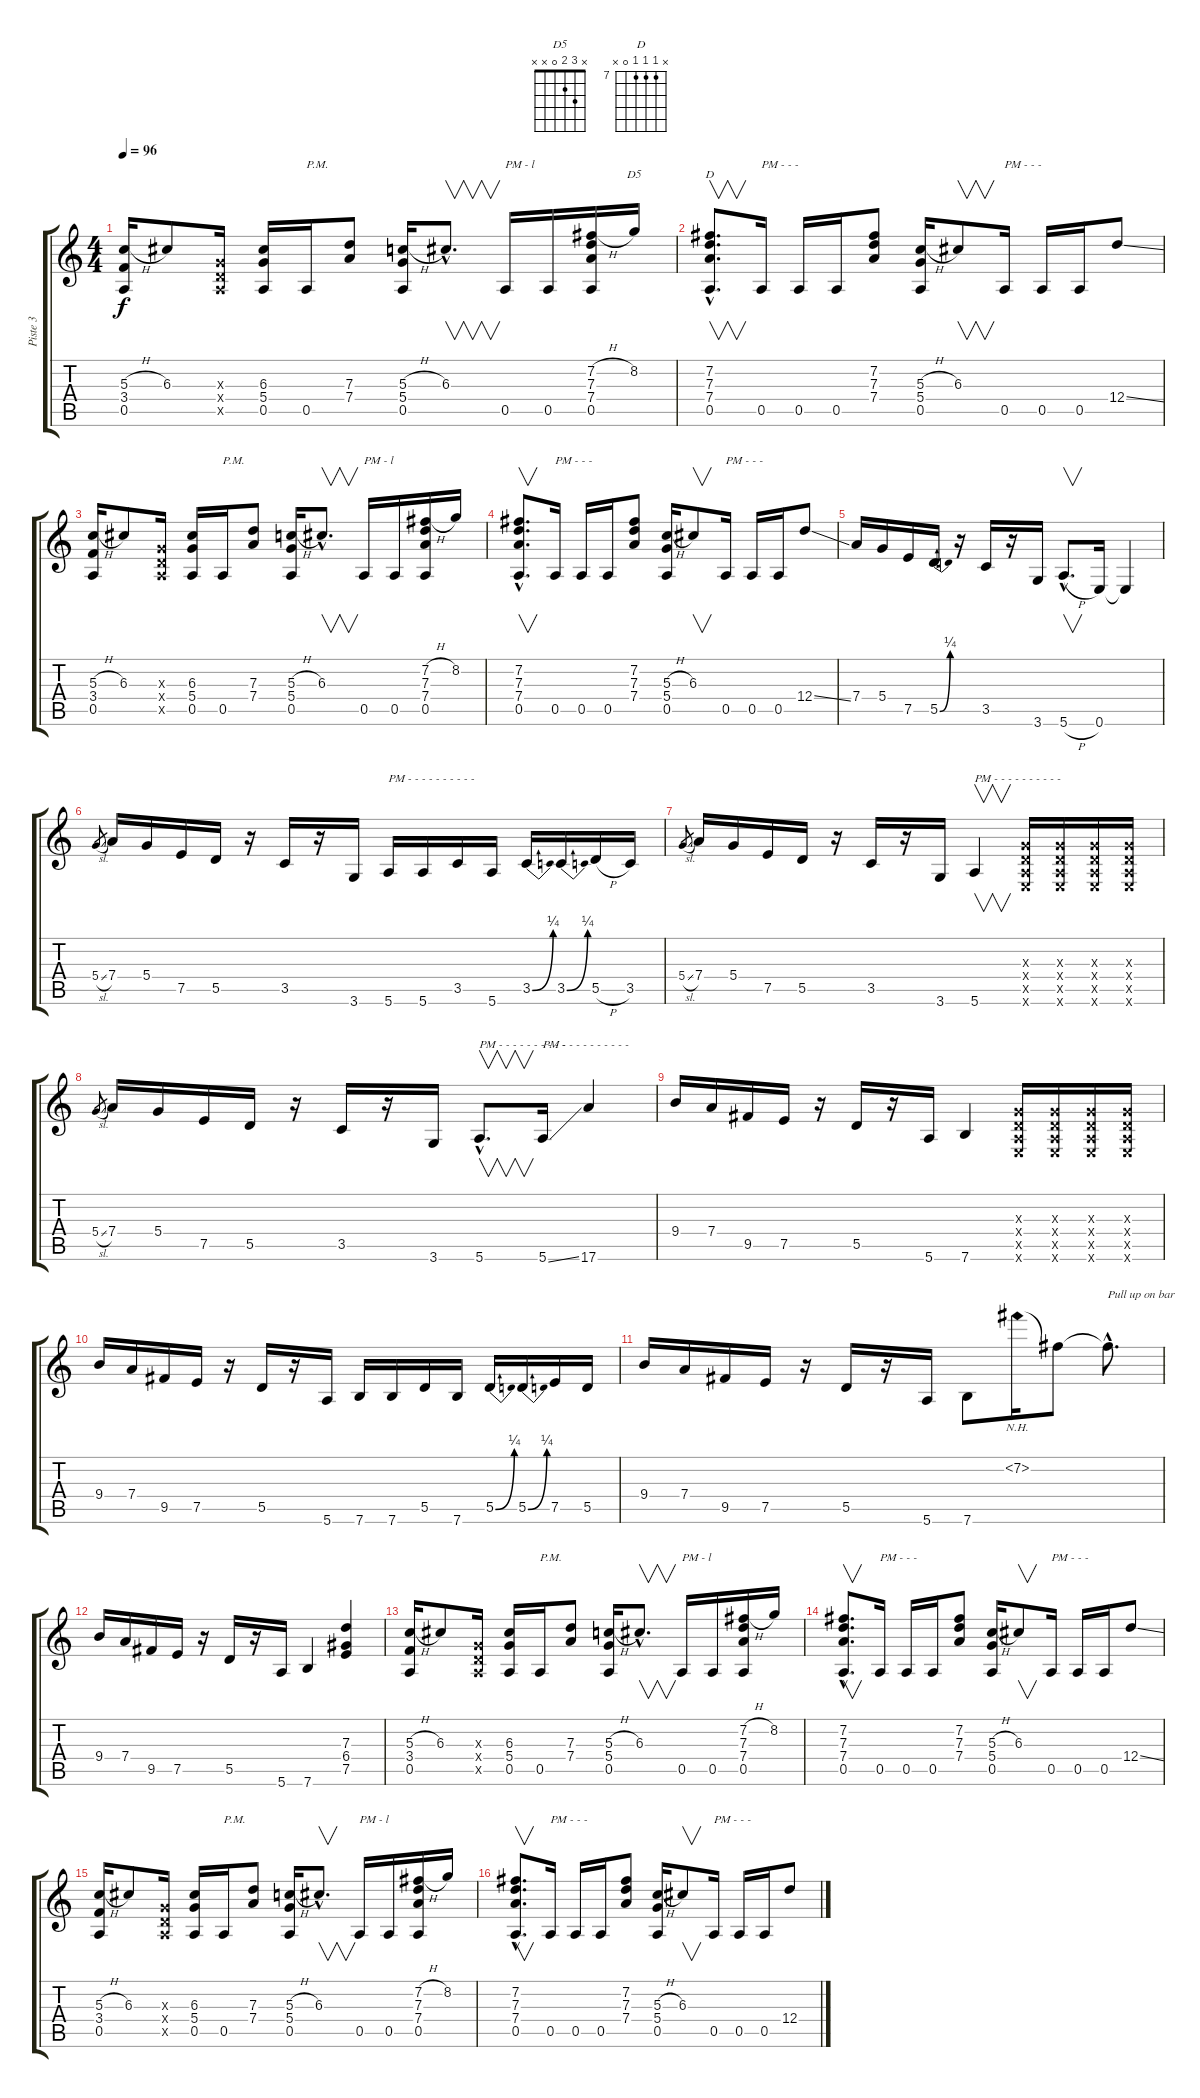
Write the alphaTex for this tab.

\track ("Piste 3" "Piste 3") {instrument distortionguitar}
\staff {score tabs}
\tuning (E4 B3 G3 D3 A2 E2) {hide}
\chord ("D5" x 3 2 0 x x)
\chord ("D" x 7 7 7 0 x) {firstfret 7}
\ts (4 4)
\tempo 96
\clef g2
\ks c
(5.3{h} 3.4 0.5).16{dy f} 6.3.8 (0.3{x} 0.4{x} 0.5{x}).16 (6.3 5.4 0.5).16 0.5.16{txt "P.M."} (7.3 7.4).8 (5.3{h} 5.4 0.5).16 6.3{hac}.8{v d} 0.5.16{txt "PM - l"} 0.5.16 (7.2{h} 7.3 7.4 0.5).16 8.2.16{ch "D5"} |
(7.2{hac} 7.3{hac} 7.4{hac} 0.5{hac}).8{v d ch "D"} 0.5.16{txt "PM - - - "} 0.5.16 0.5.16 (7.2 7.3 7.4).8 (5.3{h} 5.4 0.5).16 6.3.8{v} 0.5.16{txt "PM - - - "} 0.5.16 0.5.16 12.4{ss}.8 |
(5.3{h} 3.4 0.5).16 6.3.8 (0.3{x} 0.4{x} 0.5{x}).16 (6.3 5.4 0.5).16 0.5.16{txt "P.M."} (7.3 7.4).8 (5.3{h} 5.4 0.5).16 6.3{hac}.8{v d} 0.5.16{txt "PM - l"} 0.5.16 (7.2{h} 7.3 7.4 0.5).16 8.2.16 |
(7.2{hac} 7.3{hac} 7.4{hac} 0.5{hac}).8{v d} 0.5.16{txt "PM - - - "} 0.5.16 0.5.16 (7.2 7.3 7.4).8 (5.3{h} 5.4 0.5).16 6.3.8{v} 0.5.16{txt "PM - - - "} 0.5.16 0.5.16 12.4{ss}.8 |
7.4.16 5.4.16 7.5.16 5.5{be (bend 0 0 60 1)}.16 r.16 3.5.16 r.16 3.6.16 5.6{h hac}.8{v d} 0.6.16 0.6{t}.4 |
5.4{sl}.8{gr} 7.4.16 5.4.16 7.5.16 5.5.16 r.16 3.5.16 r.16 3.6.16 5.6.16{txt "PM - - - - - - - - - -"} 5.6.16 3.5.16 5.6.16 3.5{be (bend 0 0 60 1)}.16 3.5{be (bend 0 0 60 1)}.16 5.5{h}.16 3.5.16 |
5.4{sl}.8{gr} 7.4.16 5.4.16 7.5.16 5.5.16 r.16 3.5.16 r.16 3.6.16 5.6.4{v txt "PM - - - - - - - - - -"} (0.3{x} 0.4{x} 0.5{x} 0.6{x}).16 (0.3{x} 0.4{x} 0.5{x} 0.6{x}).16 (0.3{x} 0.4{x} 0.5{x} 0.6{x}).16 (0.3{x} 0.4{x} 0.5{x} 0.6{x}).16 |
5.4{sl}.8{gr} 7.4.16 5.4.16 7.5.16 5.5.16 r.16 3.5.16 r.16 3.6.16 5.6{hac}.8{v d txt "PM - - - - - - - - - -"} 5.6{ss}.16{txt "PM - - - - - - - - - -"} 17.6.4 |
9.4.16 7.4.16 9.5.16 7.5.16 r.16 5.5.16 r.16 5.6.16 7.6.4 (0.3{x} 0.4{x} 0.5{x} 0.6{x}).16 (0.3{x} 0.4{x} 0.5{x} 0.6{x}).16 (0.3{x} 0.4{x} 0.5{x} 0.6{x}).16 (0.3{x} 0.4{x} 0.5{x} 0.6{x}).16 |
9.4.16 7.4.16 9.5.16 7.5.16 r.16 5.5.16 r.16 5.6.16 7.6.16 7.6.16 5.5.16 7.6.16 5.5{be (bend 0 0 60 1)}.16 5.5{be (bend 0 0 60 1)}.16 7.5.16 5.5.16 |
9.4.16 7.4.16 9.5.16 7.5.16 r.16 5.5.16 r.16 5.6.16 7.6.8 7.2{nh}.16 7.2{t}.8 7.2{hac t}.8{d txt "Pull up on bar"} |
9.4.16 7.4.16 9.5.16 7.5.16 r.16 5.5.16 r.16 5.6.16 7.6.4 (7.3 6.4 7.5).4 |
(5.3{h} 3.4 0.5).16 6.3.8 (0.3{x} 0.4{x} 0.5{x}).16 (6.3 5.4 0.5).16 0.5.16{txt "P.M."} (7.3 7.4).8 (5.3{h} 5.4 0.5).16 6.3{hac}.8{v d} 0.5.16{txt "PM - l"} 0.5.16 (7.2{h} 7.3 7.4 0.5).16 8.2.16 |
(7.2{hac} 7.3{hac} 7.4{hac} 0.5{hac}).8{v d} 0.5.16{txt "PM - - - "} 0.5.16 0.5.16 (7.2 7.3 7.4).8 (5.3{h} 5.4 0.5).16 6.3.8{v} 0.5.16{txt "PM - - - "} 0.5.16 0.5.16 12.4{ss}.8 |
(5.3{h} 3.4 0.5).16 6.3.8 (0.3{x} 0.4{x} 0.5{x}).16 (6.3 5.4 0.5).16 0.5.16{txt "P.M."} (7.3 7.4).8 (5.3{h} 5.4 0.5).16 6.3{hac}.8{v d} 0.5.16{txt "PM - l"} 0.5.16 (7.2{h} 7.3 7.4 0.5).16 8.2.16 |
(7.2{hac} 7.3{hac} 7.4{hac} 0.5{hac}).8{v d} 0.5.16{txt "PM - - - "} 0.5.16 0.5.16 (7.2 7.3 7.4).8 (5.3{h} 5.4 0.5).16 6.3.8{v} 0.5.16{txt "PM - - - "} 0.5.16 0.5.16 12.4{ss}.8
